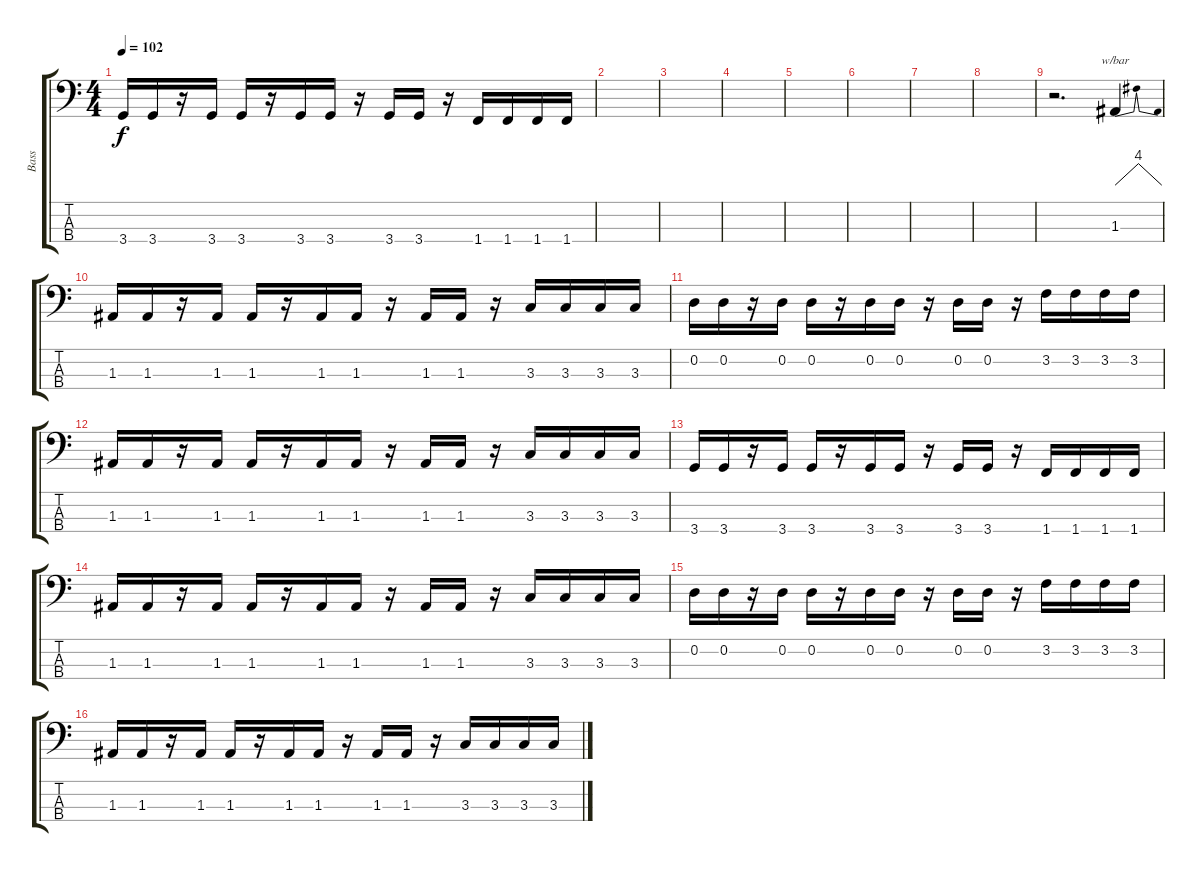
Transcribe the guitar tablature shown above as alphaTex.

\track ("Bass" "Bass") {instrument electricbasspick}
\staff {score tabs}
\tuning (G2 D2 A1 E1) {hide}
\ts (4 4)
\tempo 102
\clef f4
\ks c
3.4.16{dy f} 3.4.16 r.16 3.4.16 3.4.16 r.16 3.4.16 3.4.16 r.16 3.4.16 3.4.16 r.16 1.4.16 1.4.16 1.4.16 1.4.16 |
|
|
|
|
|
|
|
r.2{d} 1.3.4{tbe (dip default 0 0 30 16 60 0)} |
1.3.16 1.3.16 r.16 1.3.16 1.3.16 r.16 1.3.16 1.3.16 r.16 1.3.16 1.3.16 r.16 3.3.16 3.3.16 3.3.16 3.3.16 |
0.2.16 0.2.16 r.16 0.2.16 0.2.16 r.16 0.2.16 0.2.16 r.16 0.2.16 0.2.16 r.16 3.2.16 3.2.16 3.2.16 3.2.16 |
1.3.16 1.3.16 r.16 1.3.16 1.3.16 r.16 1.3.16 1.3.16 r.16 1.3.16 1.3.16 r.16 3.3.16 3.3.16 3.3.16 3.3.16 |
3.4.16 3.4.16 r.16 3.4.16 3.4.16 r.16 3.4.16 3.4.16 r.16 3.4.16 3.4.16 r.16 1.4.16 1.4.16 1.4.16 1.4.16 |
1.3.16 1.3.16 r.16 1.3.16 1.3.16 r.16 1.3.16 1.3.16 r.16 1.3.16 1.3.16 r.16 3.3.16 3.3.16 3.3.16 3.3.16 |
0.2.16 0.2.16 r.16 0.2.16 0.2.16 r.16 0.2.16 0.2.16 r.16 0.2.16 0.2.16 r.16 3.2.16 3.2.16 3.2.16 3.2.16 |
1.3.16 1.3.16 r.16 1.3.16 1.3.16 r.16 1.3.16 1.3.16 r.16 1.3.16 1.3.16 r.16 3.3.16 3.3.16 3.3.16 3.3.16
